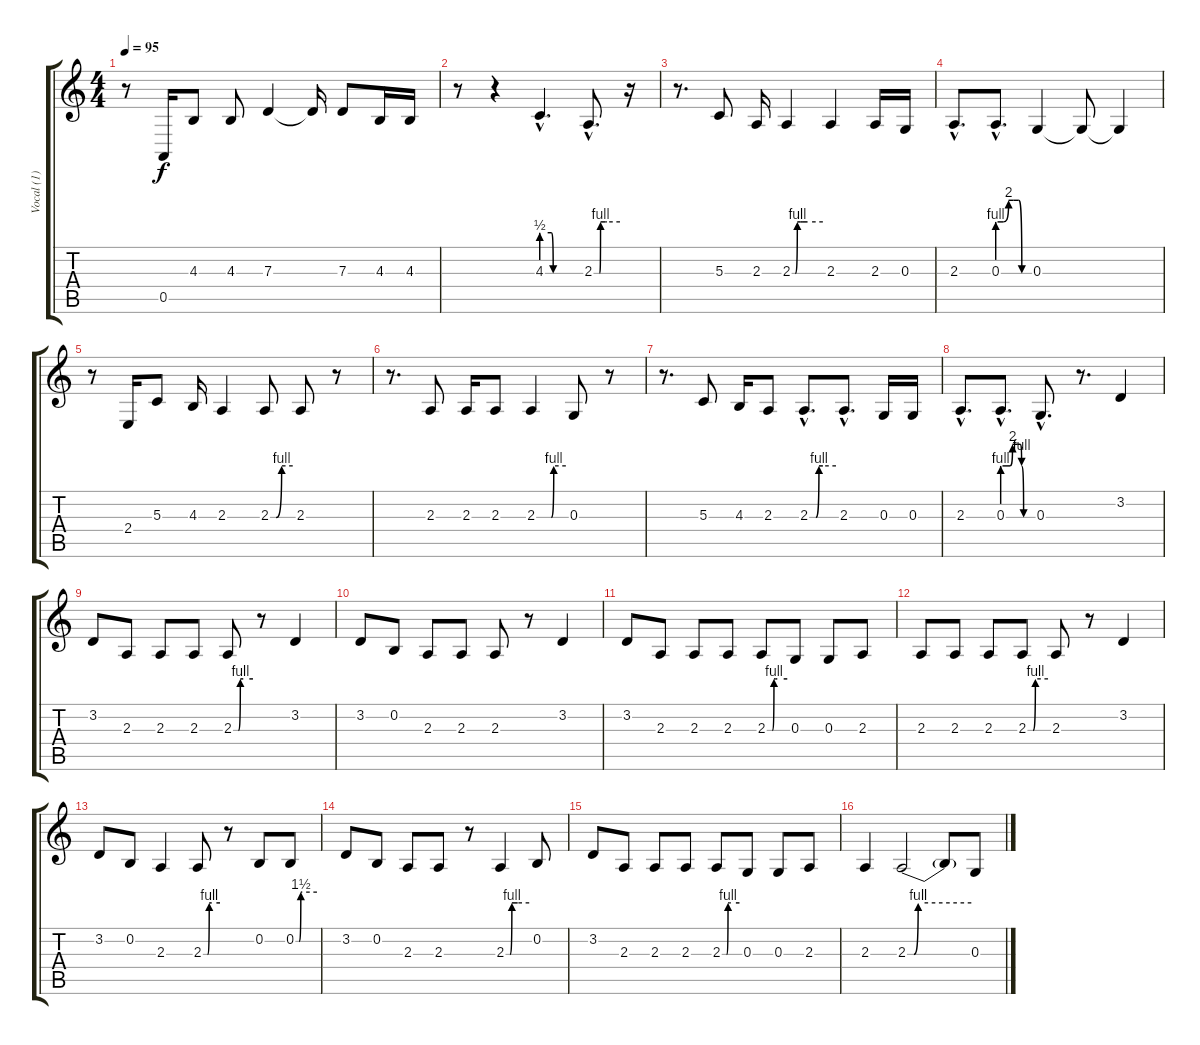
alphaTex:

\track ("Vocal (1)" "Vocal (1)") {instrument viola}
\staff {score tabs}
\tuning (E4 B3 G3 D3 A2 E2) {hide}
\ts (4 4)
\tempo 95
\clef g2
\ks c
r.8{dy f} 0.5.16{volume 16} 4.3.8 4.3.8 7.3.4 7.3{t}.16 7.3.8 4.3.16 4.3.16 |
r.8 r.4 4.3{be (custom 0 2 15 2 18 0 30 0 32 0 60 0) hac}.4{d} 2.3{be (custom 0 0 11 0 13 0 15 4 26 4 28 4 30 4 60 4) hac}.8{d} r.16 |
r.8{d} 5.3.8 2.3.16 2.3{be (custom 0 0 6 0 10 4 16 4 21 4 30 4 60 4)}.4 2.3.4 2.3.16 0.3.16 |
2.3{hac}.8{d} 0.3{be (custom 0 4 11 4 21 8 30 8 35 8 40 8 46 0 60 0) hac}.8{d} 0.3.4{volume 6} 0.3{t}.8 0.3{t}.4 |
r.8 2.4.16{volume 16} 5.3.8 4.3.16 2.3.4 2.3{be (custom 0 0 15 0 30 4 60 4)}.8 2.3.8 r.8 |
r.8{d} 2.3.8 2.3.16 2.3.8 2.3{be (custom 0 0 14 0 21 0 30 0 35 4 60 4)}.4 0.3.8 r.8 |
r.8{d} 5.3.8 4.3.16 2.3.8 2.3{be (custom 0 0 14 0 21 4 30 4 60 4) hac}.8{d} 2.3{hac}.8{d} 0.3.16 0.3.16 |
2.3{hac}.8{d} 0.3{be (custom 0 4 9 4 15 4 20 8 30 8 35 8 38 4 42 0 45 0 49 0 60 0) hac}.8{d} 0.3{hac}.8{d} r.8{d} 3.2.4 |
3.2.8 2.3.8 2.3.8 2.3.8 2.3{be (custom 0 0 6 0 11 0 13 0 15 0 21 4 30 4 60 4)}.8 r.8 3.2.4 |
3.2.8 0.2.8 2.3.8 2.3.8 2.3.8 r.8 3.2.4 |
3.2.8 2.3.8 2.3.8 2.3.8 2.3{be (custom 0 0 15 0 20 4 24 4 30 4 60 4)}.8 0.3.8 0.3.8 2.3.8 |
2.3.8 2.3.8 2.3.8 2.3{be (custom 0 0 15 0 22 4 60 4)}.8 2.3.8 r.8 3.2.4 |
3.2.8 0.2.8 2.3.4 2.3{be (custom 0 0 6 0 11 0 13 0 15 0 21 4 30 4 60 4)}.8 r.8 0.2.8 0.2{be (custom 0 0 9 0 14 6 18 6 60 6)}.8 |
3.2.8 0.2.8 2.3.8 2.3.8 r.8 2.3{be (custom 0 0 10 0 15 4 30 4 60 4)}.4 0.2.8 |
3.2.8 2.3.8 2.3.8 2.3.8 2.3{be (custom 0 0 15 0 20 4 24 4 30 4 60 4)}.8 0.3.8 0.3.8 2.3.8 |
2.3.4 2.3{be (custom 0 0 6 0 10 4 60 4)}.2 2.3{t}.8 0.3.8{volume 0}
